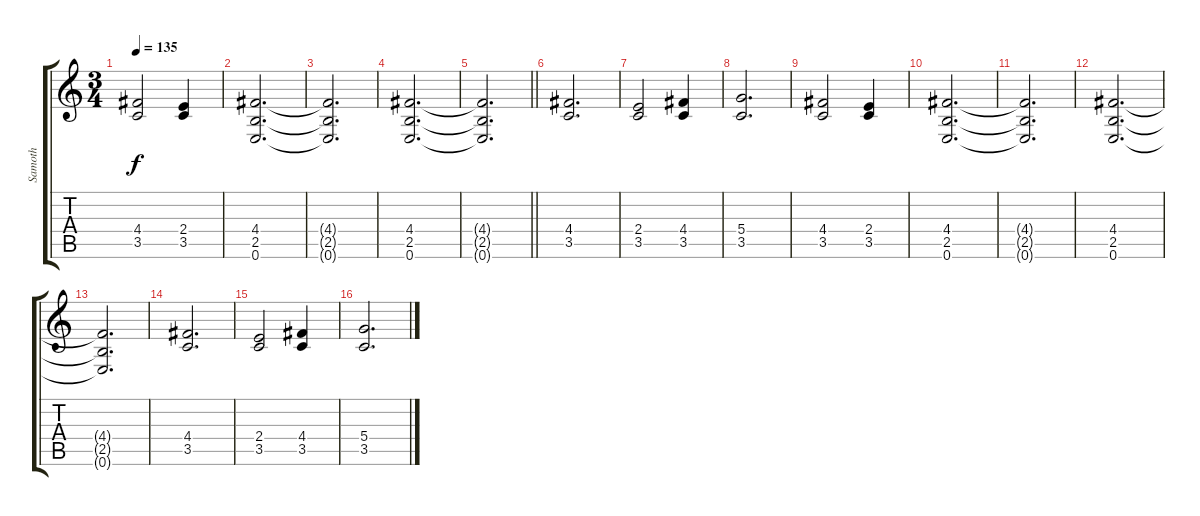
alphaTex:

\track ("Samoth" "Samoth") {instrument distortionguitar}
\staff {score tabs}
\tuning (E4 B3 G3 D3 A2 E2) {hide}
\ts (3 4)
\tempo 135
\clef g2
\ks c
(4.4 3.5).2{dy f} (2.4 3.5).4 |
(4.4 2.5 0.6).2{d} |
(4.4{t} 2.5{t} 0.6{t}).2{d} |
(4.4 2.5 0.6).2{d} |
\barLineRight lightlight
(4.4{t} 2.5{t} 0.6{t}).2{d} |
(4.4 3.5).2{d} |
(2.4 3.5).2 (4.4 3.5).4 |
(5.4 3.5).2{d} |
(4.4 3.5).2 (2.4 3.5).4 |
(4.4 2.5 0.6).2{d} |
(4.4{t} 2.5{t} 0.6{t}).2{d} |
(4.4 2.5 0.6).2{d} |
(4.4{t} 2.5{t} 0.6{t}).2{d} |
(4.4 3.5).2{d} |
(2.4 3.5).2 (4.4 3.5).4 |
(5.4 3.5).2{d}
